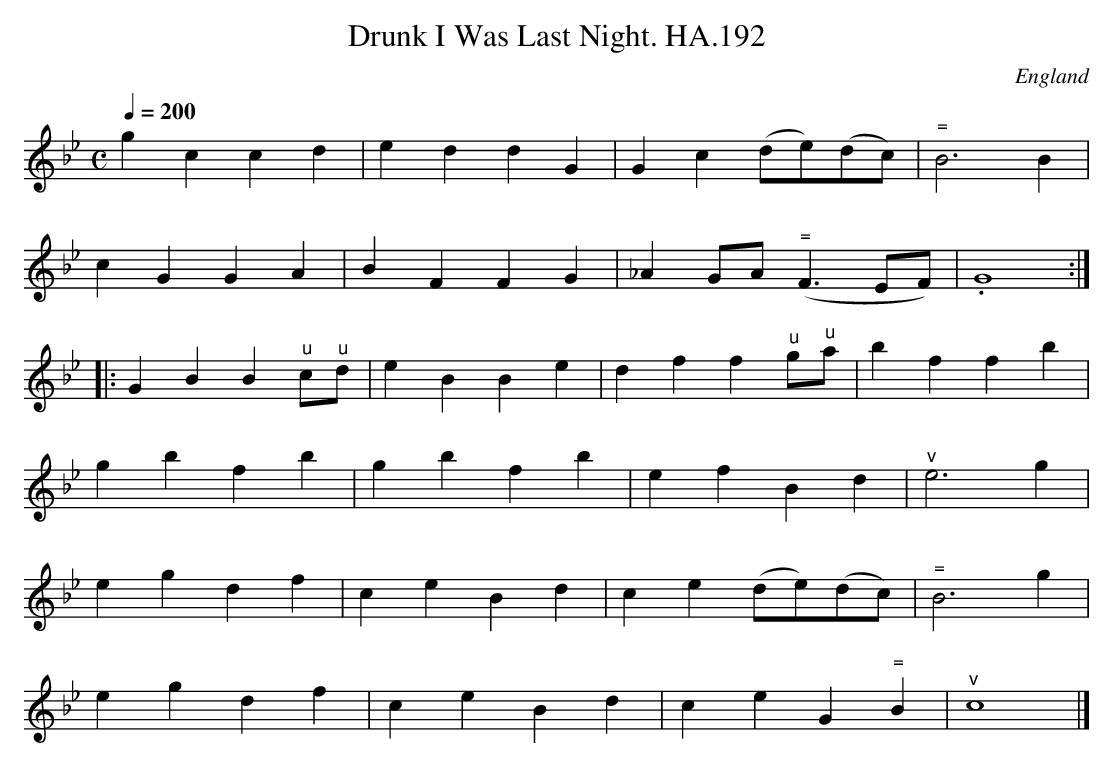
X:1
T:Drunk I Was Last Night. HA.192
M:C
L:1/4
Q:1/4=200
O:England
notC:"J.A."
K:G minor
gccd|eddG|Gc (d/2e/2)(d/2c/2)|"^="B3B|!
cGGA|BFFG|_AG/2A/2("^="F3/2E/2F/2)|.G4:|!
|:GBB"^u"c/2"^u"d/2|eBBe|dff"^u"g/2"^u"a/2|bffb|!
gbfb|gbfb|efBd|"^v"e3g|!
egdf|ceBd|ce(d/2e/2)(d/2c/2)|"^="B3g|!
egdf|ceBd|ceG"^="B|"^v"c4|]
